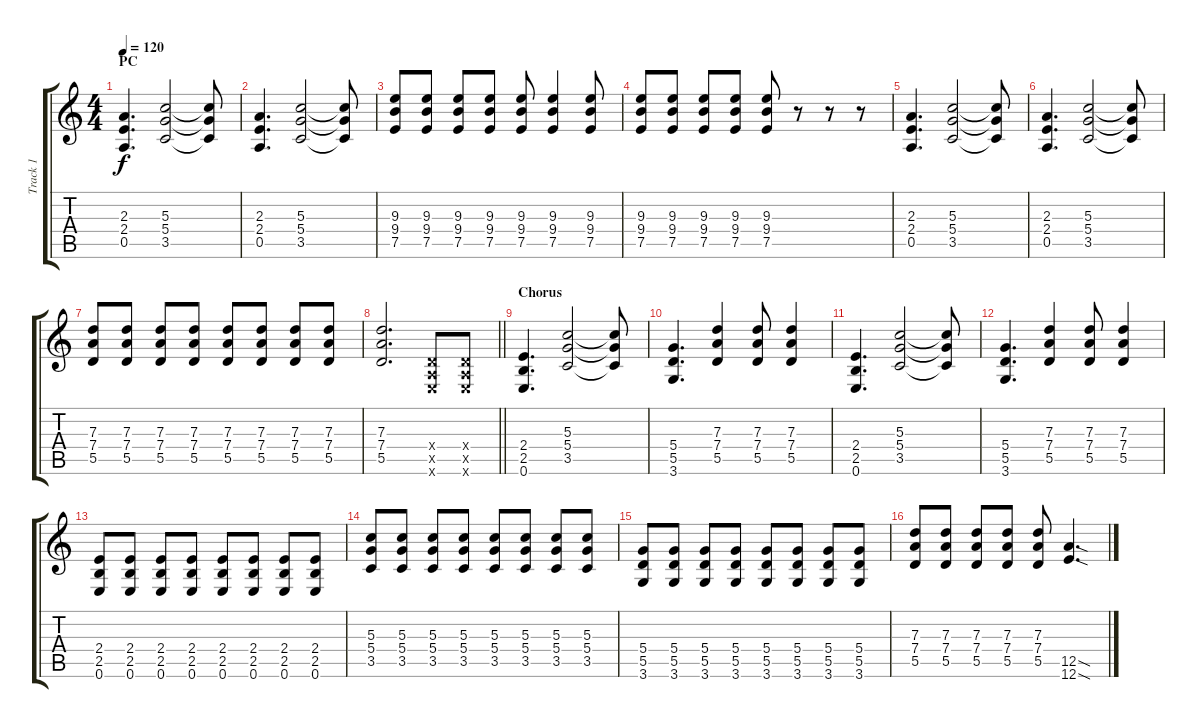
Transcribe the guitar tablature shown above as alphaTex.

\track ("Track 1" "Track 1") {instrument acousticguitarsteel}
\staff {score tabs}
\tuning (E4 B3 G3 D3 A2 E2) {hide}
\ts (4 4)
\section ("" "PC")
\tempo 120
\clef g2
\ks c
(2.3 2.4 0.5).4{d dy f} (5.3 5.4 3.5).2 (5.3{t} 5.4{t} 3.5{t}).8 |
(2.3 2.4 0.5).4{d} (5.3 5.4 3.5).2 (5.3{t} 5.4{t} 3.5{t}).8 |
(9.3 9.4 7.5).8 (9.3 9.4 7.5).8 (9.3 9.4 7.5).8 (9.3 9.4 7.5).8 (9.3 9.4 7.5).8 (9.3 9.4 7.5).4 (9.3 9.4 7.5).8 |
(9.3 9.4 7.5).8 (9.3 9.4 7.5).8 (9.3 9.4 7.5).8 (9.3 9.4 7.5).8 (9.3 9.4 7.5).8 r.8 r.8 r.8 |
(2.3 2.4 0.5).4{d} (5.3 5.4 3.5).2 (5.3{t} 5.4{t} 3.5{t}).8 |
(2.3 2.4 0.5).4{d} (5.3 5.4 3.5).2 (5.3{t} 5.4{t} 3.5{t}).8 |
(7.3 7.4 5.5).8 (7.3 7.4 5.5).8 (7.3 7.4 5.5).8 (7.3 7.4 5.5).8 (7.3 7.4 5.5).8 (7.3 7.4 5.5).8 (7.3 7.4 5.5).8 (7.3 7.4 5.5).8 |
\barLineRight lightlight
(7.3 7.4 5.5).2{d} (0.4{x} 0.5{x} 0.6{x}).8{volume 16 instrument distortionguitar} (0.4{x} 0.5{x} 0.6{x}).8 |
\section ("" "Chorus")
(2.4 2.5 0.6).4{d} (5.3 5.4 3.5).2 (5.3{t} 5.4{t} 3.5{t}).8 |
(5.4 5.5 3.6).4{d} (7.3 7.4 5.5).4 (7.3 7.4 5.5).8 (7.3 7.4 5.5).4 |
(2.4 2.5 0.6).4{d} (5.3 5.4 3.5).2 (5.3{t} 5.4{t} 3.5{t}).8 |
(5.4 5.5 3.6).4{d} (7.3 7.4 5.5).4 (7.3 7.4 5.5).8 (7.3 7.4 5.5).4 |
(2.4 2.5 0.6).8 (2.4 2.5 0.6).8 (2.4 2.5 0.6).8 (2.4 2.5 0.6).8 (2.4 2.5 0.6).8 (2.4 2.5 0.6).8 (2.4 2.5 0.6).8 (2.4 2.5 0.6).8 |
(5.3 5.4 3.5).8 (5.3 5.4 3.5).8 (5.3 5.4 3.5).8 (5.3 5.4 3.5).8 (5.3 5.4 3.5).8 (5.3 5.4 3.5).8 (5.3 5.4 3.5).8 (5.3 5.4 3.5).8 |
(5.4 5.5 3.6).8 (5.4 5.5 3.6).8 (5.4 5.5 3.6).8 (5.4 5.5 3.6).8 (5.4 5.5 3.6).8 (5.4 5.5 3.6).8 (5.4 5.5 3.6).8 (5.4 5.5 3.6).8 |
(7.3 7.4 5.5).8 (7.3 7.4 5.5).8 (7.3 7.4 5.5).8 (7.3 7.4 5.5).8 (7.3 7.4 5.5).8 (12.5{sod} 12.6{sod}).4{d}
